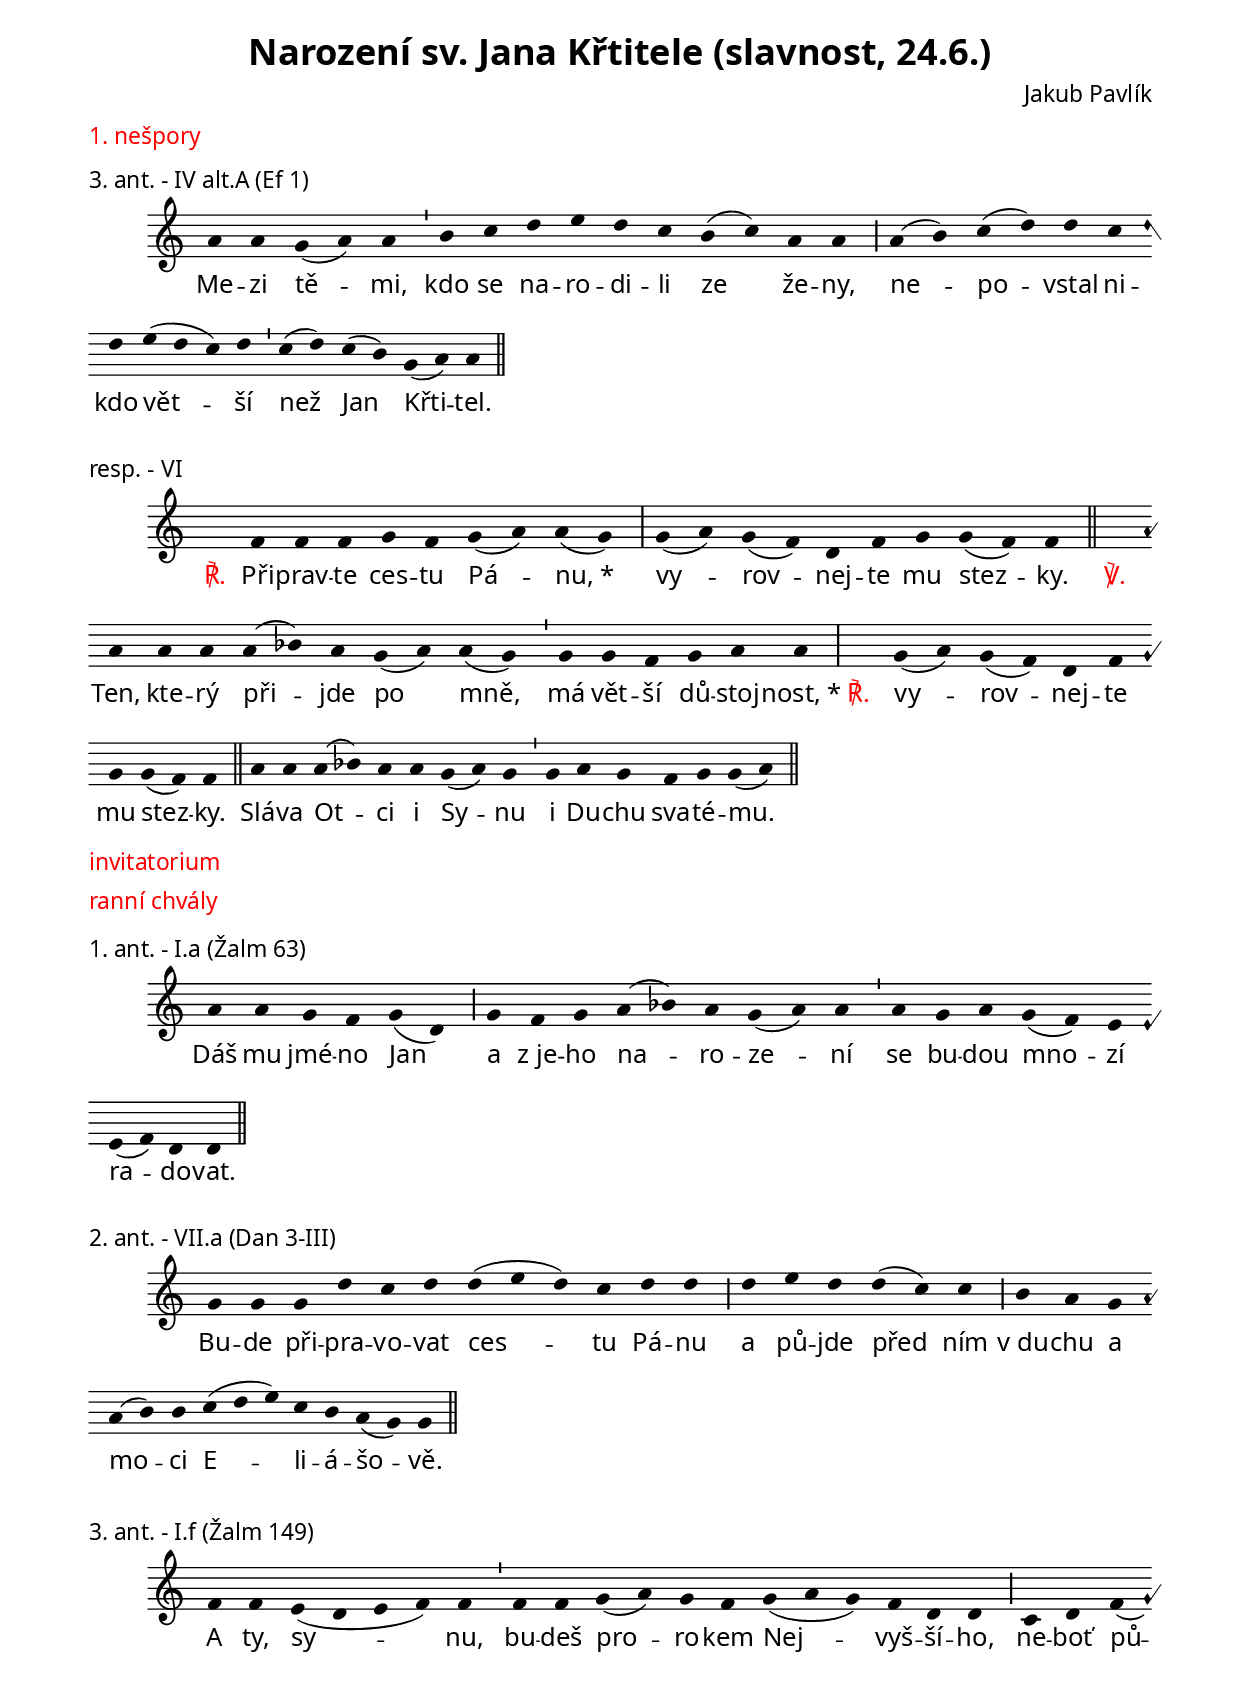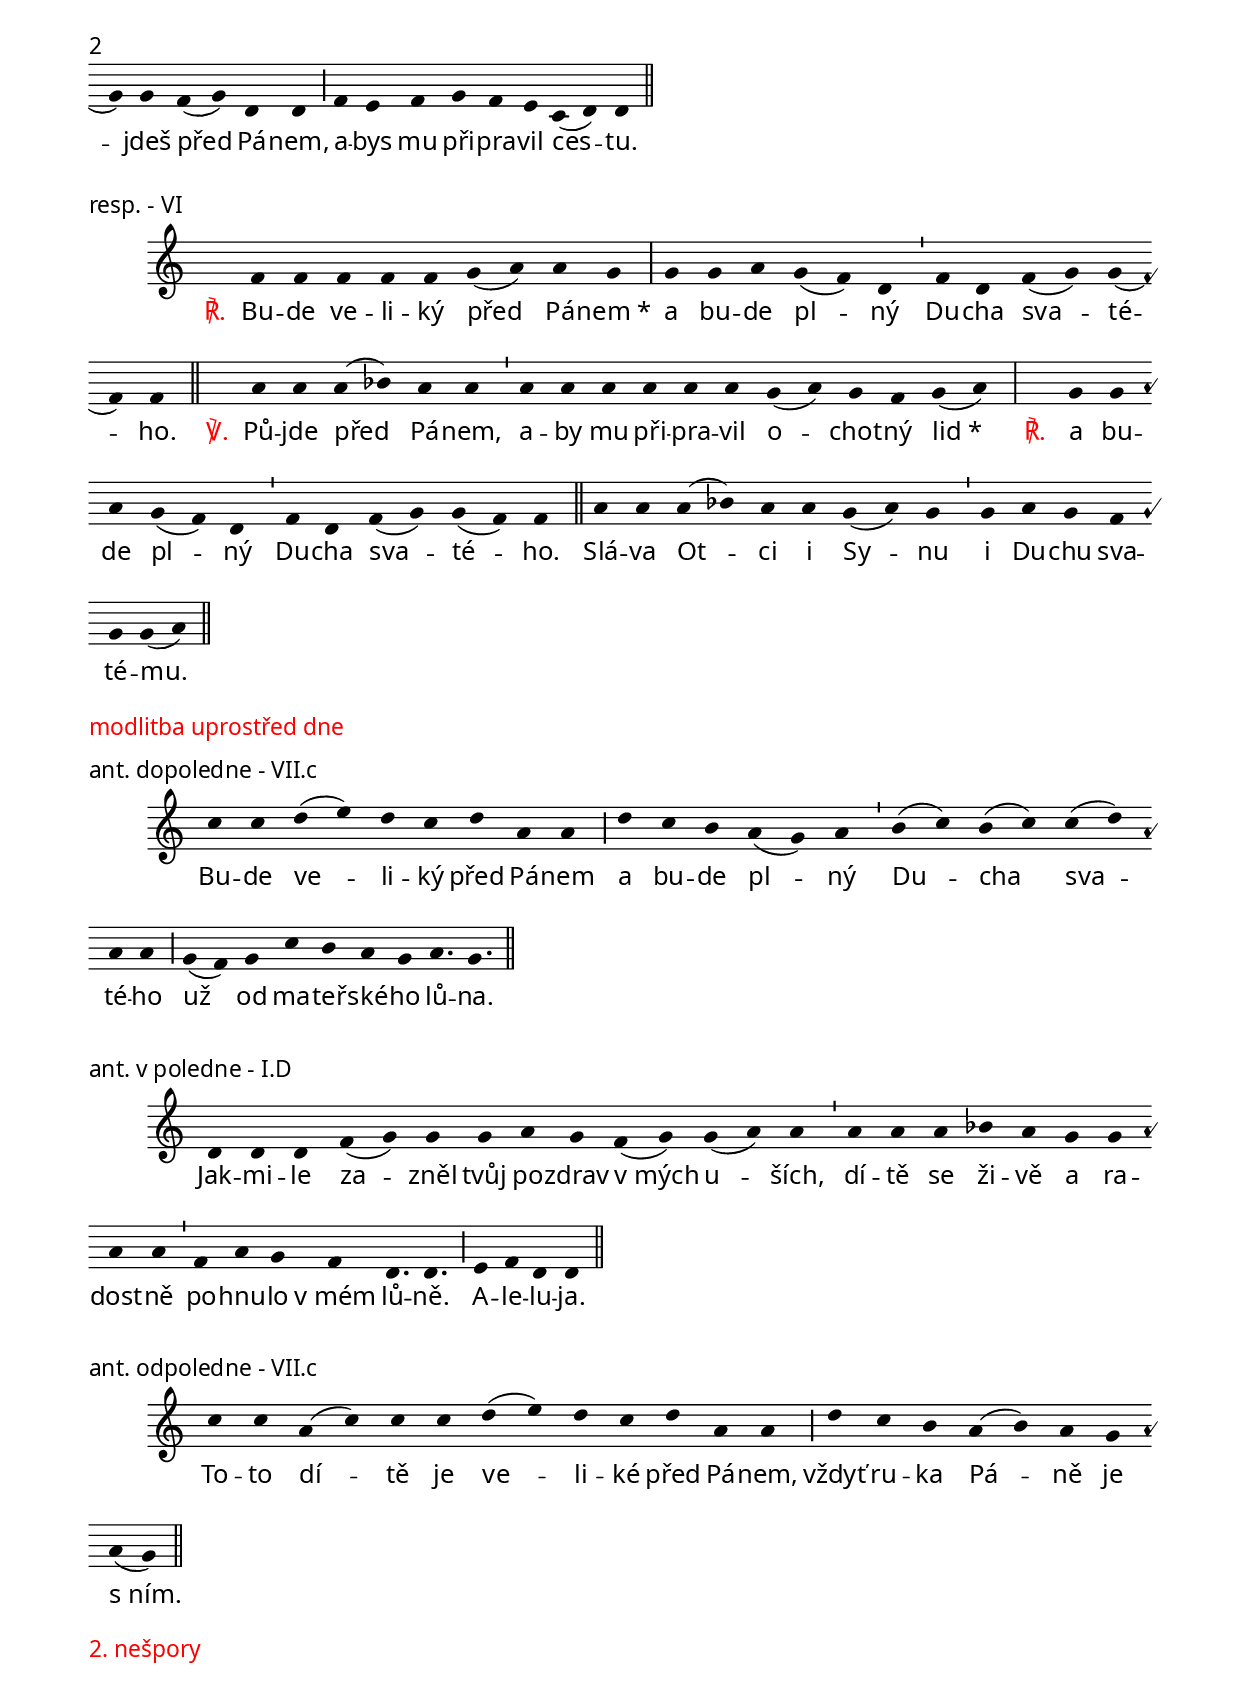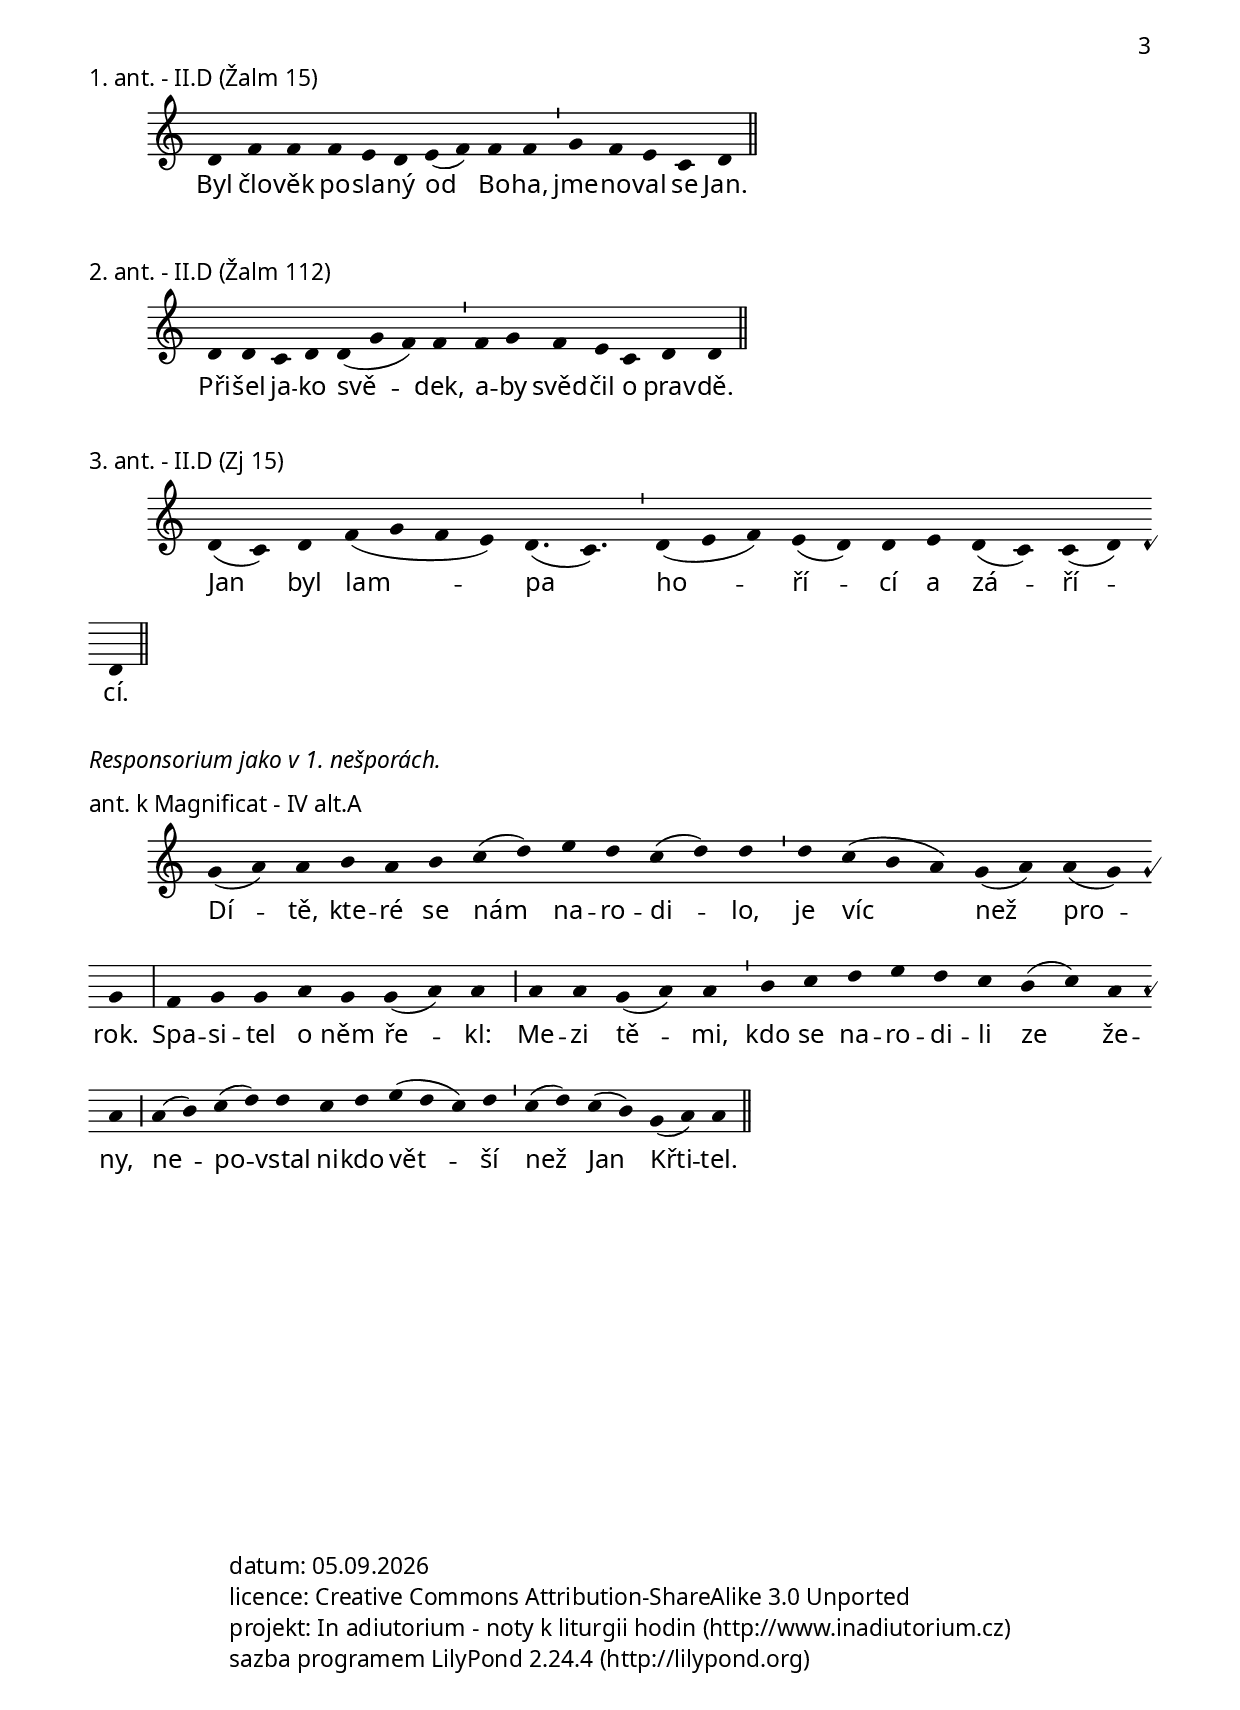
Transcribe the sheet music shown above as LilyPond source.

\version "2.15.37"

\header {
  title = "Narození sv. Jana Křtitele (slavnost, 24.6.)"
  composer = "Jakub Pavlík"
}

\include "../spolecne.ly"
\include "../dilyresponsorii.ly"

\markup {\nadpisHodinka {"1. nešpory"}}

\score {
  \relative c' {
    \choralniRezim
    
  }
  \addlyrics {
    Alž -- bě -- ta po -- ro -- di -- la Za -- cha -- ri -- á -- šo -- vi sy -- na:
    Ja -- na Křti -- te -- le, před -- chůd -- ce Pá -- ně.
  }
  \header {
    quid = "1. ant."
    modus = ""
    differentia = "" 
    psalmus = "Žalm 113"
    id = ""
    piece = \markup {\sestavTitulek}
  }
}

\score {
  \relative c' {
    \choralniRezim
    
  }
  \addlyrics {
    Ne -- plod -- ná do -- sta -- la ve svém stá -- ří sy -- na:
    na -- ro -- dil se Jan,
    Před -- chůd -- ce Pá -- ně.
  }
  \header {
    quid = "2. ant."
    modus = ""
    differentia = "" 
    psalmus = "Žalm 146"
    id = ""
    piece = \markup {\sestavTitulek}
  }
}

\score {
  \relative c'' {
    \choralniRezim
    a4 a g( a) a \barMin b c d e d c b( c) a a \barMaior
    a( b) c( d) d c d e( d c) d \barMin c( d) c( b) g( a) a \barFinalis
  }
  \addlyrics {
    Me -- zi tě -- mi, kdo se na -- ro -- di -- li ze že -- ny,
    ne -- po -- vstal ni -- kdo vět -- ší než Jan Křti -- tel.
  }
  \header {
    quid = "3. ant."
    modus = "IV alt"
    differentia = "A" 
    psalmus = "Ef 1"
    id = ""
    piece = \markup {\sestavTitulek}
  }
}

\score {
  \relative c' {
    \choralniRezim
    
    % R
    \neviditelna f
    f4 f f g f g( a) a( g) \barMax
    g( a) g( f) d f g g( f) f \barFinalis
    % V
    \neviditelna a
    a4 a a a( bes) a g( a) a( g) \barMin g g f g a a \barMax
    % R
    \neviditelna a
    g( a) g( f) d f g g( f) f \barFinalis
    % Slava
    \respVIdoxologie \barFinalis
  }
  \addlyrics {
    \Response Při -- prav -- te ces -- tu Pá -- nu,_*
    vy -- rov -- nej -- te mu stez -- ky.
    \Verse Ten, kte -- rý při -- jde po mně, má vět -- ší dů -- stoj -- nost,_*
    \Response vy -- rov -- nej -- te mu stez -- ky.
    \textRespDoxologie
  }
  \header {
    quid = "resp."
    modus = "VI"
    id = ""
    piece = \markup {\sestavTitulekResp}
  }
}

\score {
  \relative c' {
    \choralniRezim
    
  }
  \addlyrics {
    Když Za -- cha -- ri -- áš ve -- šel do chrá -- mu Pá -- ně,
    zje -- vil se mu
    po pra -- vé stra -- ně ka -- di -- dlo -- vé -- ho ol -- tá -- ře
    an -- děl Ga -- bri -- el.
  }
  \header {
    quid = "ant. k Magnificat"
    modus = ""
    differentia = "" 
    psalmus = ""
    id = ""
    piece = \markup {\sestavTitulekBezZalmu}
  }
}

\markup {\nadpisHodinka {"invitatorium"}}

\score {
  \relative c' {
    \choralniRezim
    
  }
  \addlyrics {
    Pojď -- me, klaň -- me se Kris -- tu,
    Bo -- ží -- mu Be -- rán -- ko -- vi;
    na něj s_ra -- dos -- tí u -- ká -- zal
    Před -- chůd -- ce Jan
  }
  \header {
    quid = "ant."
    modus = ""
    differentia = "" 
    psalmus = ""
    id = ""
    piece = \markup {\sestavTitulekBezZalmu}
  }
}

\markup {\nadpisHodinka {"ranní chvály"}}

\score {
  \relative c'' {
    \choralniRezim
    a4 a g f g( d) \barMaior
    g f g a( bes) a g( a) a \barMin 
    a g a g( f) e e( f) d d \barFinalis
  }
  \addlyrics {
    Dáš mu jmé -- no Jan
    a z_je -- ho na -- ro -- ze -- ní 
    se bu -- dou mno -- zí ra -- do -- vat.
  }
  \header {
    quid = "1. ant."
    modus = "I"
    differentia = "a" 
    psalmus = "Žalm 63"
    id = ""
    piece = \markup {\sestavTitulek}
  }
}

\score {
  \relative c'' {
    \choralniRezim
    g4 g g d' c d d( e d) c d d \barMaior
    d e d d( c) c \barMaior
    b a g a( b) b c( d e) c b a( g) g \barFinalis
  }
  \addlyrics {
    Bu -- de při -- pra -- vo -- vat ces -- tu Pá -- nu
    a pů -- jde před ním
    v_du -- chu a mo -- ci E -- li -- á -- šo -- vě.
  }
  \header {
    quid = "2. ant."
    modus = "VII"
    differentia = "a" 
    psalmus = "Dan 3-III"
    id = ""
    piece = \markup {\sestavTitulek}
  }
}

\score {
  \relative c' {
    \choralniRezim
    f4 f e( d e f) f \barMin
    f f g( a) g f g( a g) f d d \barMaior
    c d f( g) g f( g) d d \barMaior
    f e f g f e c( d) d \barFinalis
  }
  \addlyrics {
    A ty, sy -- nu, 
    bu -- deš pro -- ro -- kem Nej -- vyš -- ší -- ho,
    ne -- boť pů -- jdeš před Pá -- nem,
    a -- bys mu při -- pra -- vil ces -- tu.
  }
  \header {
    quid = "3. ant."
    modus = "I"
    differentia = "f" 
    psalmus = "Žalm 149"
    id = ""
    piece = \markup {\sestavTitulek}
  }
}

\score {
  \relative c' {
    \choralniRezim
    
    % R
    \neviditelna f
    f4 f f f f g( a) a g \barMax
    g g a g( f) d \barMin f d f( g) g( f) f \barFinalis
    % V
    \neviditelna a
    a4 a a( bes) a a \barMin a a a a a a g( a) g f g( a) \barMax
    % R
    \neviditelna a
    g g a g( f) d \barMin f d f( g) g( f) f \barFinalis
    % Slava
    \respVIdoxologie \barFinalis
  }
  \addlyrics {
    \Response Bu -- de ve -- li -- ký před Pá -- nem_*
    a bu -- de pl -- ný Du -- cha sva -- té -- ho.
    \Verse Pů -- jde před Pá -- nem, 
    a -- by mu při -- pra -- vil o -- chot -- ný lid_*
    \Response a bu -- de pl -- ný Du -- cha sva -- té -- ho.
    \textRespDoxologie
  }
  \header {
    quid = "resp."
    modus = "VI"
    id = ""
    piece = \markup {\sestavTitulekResp}
  }
}

\score {
  \relative c' {
    \choralniRezim
    
  }
  \addlyrics {
    Za -- cha -- ri -- á -- šo -- vi se vrá -- ti -- la řeč,
    % a on 
    za -- čal mlu -- vit a tak -- to chvá -- lil Bo -- ha:
    Po -- chvá -- len buď Hos -- po -- din,
    Bůh Iz -- ra -- e -- le!
  }
  \header {
    quid = "ant. k Benedictus"
    modus = ""
    differentia = "" 
    psalmus = ""
    id = ""
    piece = \markup {\sestavTitulekBezZalmu}
  }
}

\markup {\nadpisHodinka {"modlitba uprostřed dne"}}

\score {
  \relative c'' {
    \choralniRezim
    c4 c d( e) d c d a a \barMaior
    d c b a( g) a \barMin b( c) b( c) c( d) a a \barMaior
    g( f) g c b a g a4. g \barFinalis
  }
  \addlyrics {
    Bu -- de ve -- li -- ký před Pá -- nem
    a bu -- de pl -- ný Du -- cha sva -- té -- ho
    už od ma -- teř -- ské -- ho lů -- na.
  }
  \header {
    quid = "ant. dopoledne"
    modus = "VII"
    differentia = "c" 
    psalmus = ""
    id = ""
    piece = \markup {\sestavTitulekBezZalmu}
  }
}

\score {
  \relative c' {
    \choralniRezim
    d4 d d f( g) g g a g f( g) g( a) a \barMin
    a a a bes a g g a a \barMin
    f a g f d4. d \barMaior
    
    e4 f d d \barFinalis
  }
  \addlyrics {
    Jak -- mi -- le za -- zněl tvůj po -- zdrav v_mých u -- ších,
    dí -- tě se ži -- vě a ra -- dost -- ně
    po -- hnu -- lo v_mém lů -- ně.
    
    A -- le -- lu -- ja.
  }
  \header {
    quid = "ant. v poledne"
    modus = "I"
    differentia = "D" 
    psalmus = ""
    fons = "Navštívení P.M., 2. nešp., 2. ant. >> advent, předvánoční týden, 22.12., k Benedictus;"
    piece = \markup {\sestavTitulekBezZalmu}
  }
}

\score {
  \relative c'' {
    \choralniRezim
    c4 c a( c) c c d( e) d c d a a \barMaior
    d c b a( b) a g a( g) \barFinalis
  }
  \addlyrics {
    To -- to dí -- tě je ve -- li -- ké před Pá -- nem,
    vždyť ru -- ka Pá -- ně je s_ním.
  }
  \header {
    quid = "ant. odpoledne"
    modus = "VII"
    differentia = "c" 
    psalmus = ""
    id = ""
    piece = \markup {\sestavTitulekBezZalmu}
  }
}

\markup {\nadpisHodinka {"2. nešpory"}}

\score {
  \relative c' {
    \choralniRezim
    d4 f f f e d e( f) f f \barMin
    g f e c d \barFinalis
  }
  \addlyrics {
    Byl člo -- věk po -- sla -- ný od Bo -- ha,
    jme -- no -- val se Jan.
  }
  \header {
    quid = "1. ant."
    modus = "II"
    differentia = "D" 
    psalmus = "Žalm 15"
    id = ""
    fons = "3. ne adventní, cyklus B, 1. nešp., k Magnificat; jen první půlka"
    piece = \markup {\sestavTitulek}
  }
}

\score {
  \relative c' {
    \choralniRezim
    d4 d c d d( g f) f \barMin
    f g f e c d d \barFinalis
  }
  \addlyrics {
    Při -- šel ja -- ko svě -- dek, 
    a -- by svěd -- čil o prav -- dě.
  }
  \header {
    quid = "2. ant."
    modus = "II"
    differentia = "D" 
    psalmus = "Žalm 112"
    id = ""
    fons = "podle: 3. ne adventní, cyklus B, 1. nešp., k Magnificat; druhá půlka"
    piece = \markup {\sestavTitulek}
  }
}

\score {
  \relative c' {
    \choralniRezim
    d4( c) d f( g f e) d4.( c) \barMin d4( e f) e( d) d e d( c) c( d) d \barFinalis
  }
  \addlyrics {
    Jan byl lam -- pa ho -- ří -- cí a zá -- ří -- cí.
  }
  \header {
    quid = "3. ant."
    modus = "II"
    differentia = "D" 
    psalmus = "Zj 15"
    id = ""
    piece = \markup {\sestavTitulek}
  }
}

\markup\italic{Responsorium jako v 1. nešporách.}

\score {
  \relative c'' {
    \choralniRezim
    g( a) a b a b c( d) e d c( d) d \barMin
    d c( b a) g( a) a( g) g \barMax
    
    f g g a g g( a) a \barMaior
    
    a4 a g( a) a \barMin b c d e d c b( c) a a \barMaior
    a( b) c( d) d c d e( d c) d \barMin c( d) c( b) g( a) a \barFinalis
  }
  \addlyrics {
    Dí -- tě, kte -- ré se nám na -- ro -- di -- lo,
    je víc než pro -- rok.
    
    Spa -- si -- tel o něm ře -- kl:
    
    Me -- zi tě -- mi, kdo se na -- ro -- di -- li ze že -- ny,
    ne -- po -- vstal ni -- kdo vět -- ší než Jan Křti -- tel.
  }
  \header {
    quid = "ant. k Magnificat"
    modus = "IV alt"
    differentia = "A" 
    psalmus = ""
    id = ""
    fons = "2. část viz 1. nešp, 3. ant."
    piece = \markup {\sestavTitulekBezZalmu}
  }
}